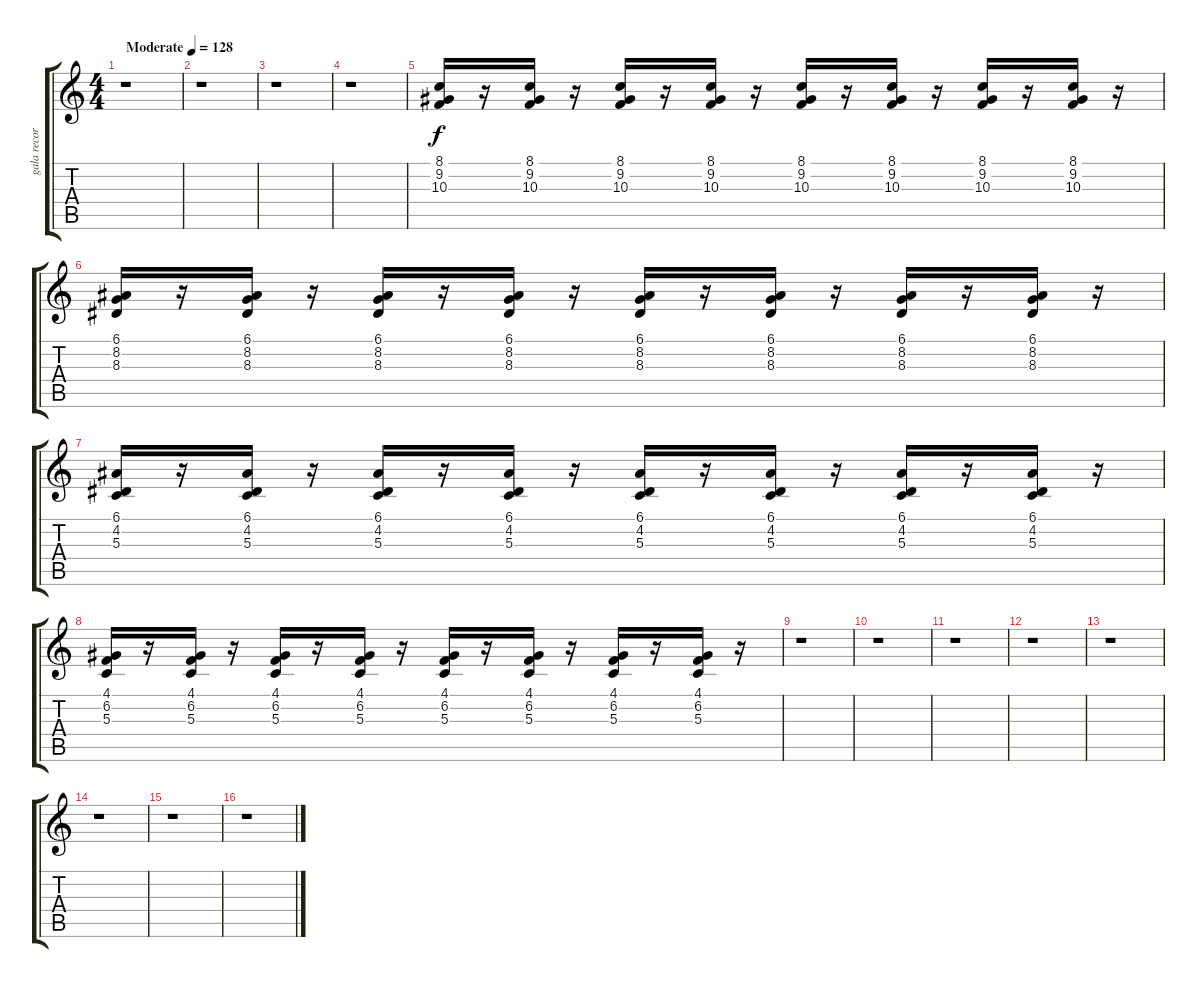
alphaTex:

\track ("gala records" "gala recor") {instrument brightacousticpiano}
\staff {score tabs}
\tuning (E4 B3 G3 D3 A2 E2) {hide}
\ts (4 4)
\tempo (128 "Moderate")
\clef g2
\ks c
r.1{dy f instrument brightacousticpiano} |
r.1 |
r.1 |
r.1 |
(8.1 9.2 10.3).16 r.16 (8.1 9.2 10.3).16 r.16 (8.1 9.2 10.3).16 r.16 (8.1 9.2 10.3).16 r.16 (8.1 9.2 10.3).16 r.16 (8.1 9.2 10.3).16 r.16 (8.1 9.2 10.3).16 r.16 (8.1 9.2 10.3).16 r.16 |
(6.1 8.2 8.3).16 r.16 (6.1 8.2 8.3).16 r.16 (6.1 8.2 8.3).16 r.16 (6.1 8.2 8.3).16 r.16 (6.1 8.2 8.3).16 r.16 (6.1 8.2 8.3).16 r.16 (6.1 8.2 8.3).16 r.16 (6.1 8.2 8.3).16 r.16 |
(6.1 4.2 5.3).16 r.16 (6.1 4.2 5.3).16 r.16 (6.1 4.2 5.3).16 r.16 (6.1 4.2 5.3).16 r.16 (6.1 4.2 5.3).16 r.16 (6.1 4.2 5.3).16 r.16 (6.1 4.2 5.3).16 r.16 (6.1 4.2 5.3).16 r.16 |
(4.1 6.2 5.3).16 r.16 (4.1 6.2 5.3).16 r.16 (4.1 6.2 5.3).16 r.16 (4.1 6.2 5.3).16 r.16 (4.1 6.2 5.3).16 r.16 (4.1 6.2 5.3).16 r.16 (4.1 6.2 5.3).16 r.16 (4.1 6.2 5.3).16 r.16 |
r.1 |
r.1 |
r.1 |
r.1 |
r.1 |
r.1 |
r.1 |
r.1
